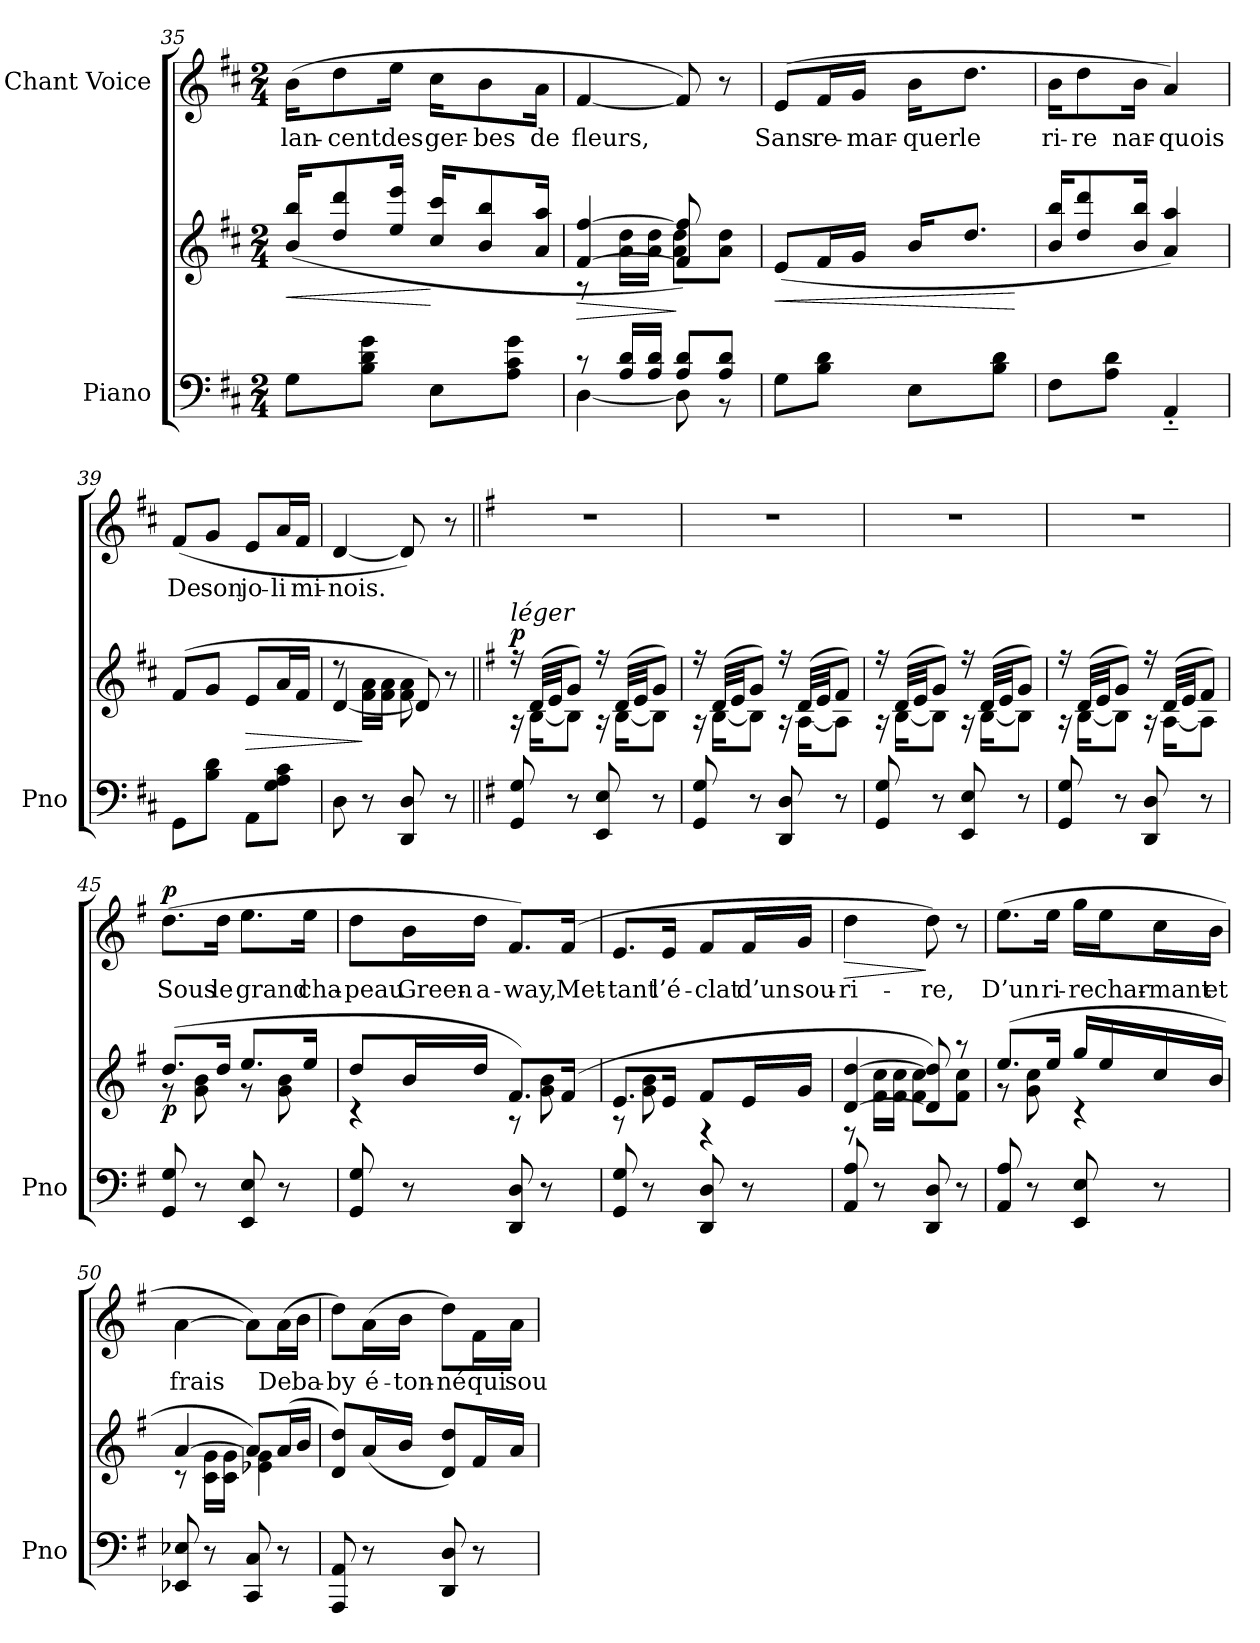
**kern	**kern	**dynam	**kern	**text	**dynam
*part2	*part2	*part2	*part1	*part1	*part1
*staff3	*staff2	*staff2/3	*staff1	*staff1	*staff1
*I"Piano	*	*	*I"Chant Voice	*	*
*I'Pno	*	*	*	*	*
*clefF4	*clefG2	*	*clefG2	*	*
*k[f#c#]	*k[f#c#]	*	*k[f#c#]	*	*
*M2/4	*M2/4	*	*M2/4	*	*
=35	=35	=35	=35	=35	=35
!	!	!LO:HP:b	!	!	!
8G\L	(16b/ 16bb/KL	<	(16b\KL	lan-	.
.	8dd/ 8ddd/	.	8dd\	-cent	.
8B\ 8d\ 8g\J	.	.	.	.	.
.	16ee/ 16eee/Jk	.	16ee\Jk	des	.
8E\L	16cc#/ 16ccc#/KL	[	16cc#\KL	ger-	.
.	8b/ 8bb/	.	8b\	-bes	.
8A\ 8c#\ 8g\J	.	.	.	.	.
.	16a/ 16aa/Jk	.	16a\Jk	de	.
=36	=36	=36	=36	=36	=36
*^	*	*	*	*	*
!	!	!	!LO:HP:b	!	!	!
*	*	*^	*	*	*	*
8r	[4D\	[<4f#/ [4ff#/	8r	>	[4f#/	fleurs,	.
16A/ 16d/LL	.	.	16a\ 16dd\LL	.	.	.	.
16A/ 16d/JJ	.	.	16a\ 16dd\JJ	.	.	.	.
8A/ 8d/L	8D\]	8f#/] 8ff#/])	8a\ 8dd\L	]	8f#/])	.	.
8A/ 8d/J	8r	8ryy	8a\ 8dd\J	.	8r	.	.
=37	=37	=37	=37	=37	=37	=37	=37
!	!	!	!	!LO:HP:b	!	!	!
*v	*v	*	*	*	*	*	*
*	*v	*v	*	*	*	*
8G\L	(8e/L	<	(8e/L	Sans	.
8B\ 8d\J	16f#/L	.	16f#/L	re-	.
.	16g/JJ	.	16g/JJ	-mar-	.
8E\L	16b/KL	.	16b\KL	-quer	.
.	8.dd/J	.	8.dd\J	le	.
8B\ 8d\J	.	.	.	.	.
.	.	[	.	.	.
=38	=38	=38	=38	=38	=38
8F#\L	16b/ 16bb/KL	.	16b\KL	ri-	.
.	8dd/ 8ddd/	.	8dd\	-re	.
8A\ 8d\J	.	.	.	.	.
.	16b/ 16bb/Jk	.	16b\Jk	nar-	.
4AA'~/	4a/ 4aa/)	.	4a/)	-quois	.
=39	=39	=39	=39	=39	=39
8GG\L	(8f#/L	.	(8f#/L	De	.
8B\ 8d\J	8g/J	.	8g/J	son	.
!	!	!LO:HP:b	!	!	!
8AA\L	8e/L	>	8e/L	jo-	.
8G\ 8A\ 8c#\J	16a/L	.	16a/L	-li	.
.	16f#/JJ	.	16f#/JJ	mi-	.
=40	=40	=40	=40	=40	=40
*	*^	*	*	*	*
8D\	8r	[<4d/	.	[4d/	-nois.	.
8r	16f#\ 16a\LL	.	]	.	.	.
.	16f#\ 16a\JJ	.	.	.	.	.
8DD/ 8D/	8f#\ 8a\	8d/])	.	8d/])	.	.
8r	8r	8ryy	.	8r	.	.
=41||	=41||	=41||	=41||	=41||	=41||	=41||
*k[f#]	*k[f#]	*	*	*k[f#]	*	*
!	!LO:TX:i:t=léger	!	!	!	!	!
!	!	!	!LO:DY:a	!	!	!
8GG/ 8G/	16r	16r	p	2r	.	.
.	(32d/LLL	[16B\KL	.	.	.	.
.	32e/JJ	.	.	.	.	.
8r	8g/J)	8B\J]	.	.	.	.
8EE/ 8E/	16r	16r	.	.	.	.
.	(32d/LLL	[16B\KL	.	.	.	.
.	32e/JJ	.	.	.	.	.
8r	8g/J)	8B\J]	.	.	.	.
=42	=42	=42	=42	=42	=42	=42
8GG/ 8G/	16r	16r	.	2r	.	.
.	(32d/LLL	[16B\KL	.	.	.	.
.	32e/JJ	.	.	.	.	.
8r	8g/J)	8B\J]	.	.	.	.
8DD/ 8D/	16r	16r	.	.	.	.
.	(32d/LLL	[16A\KL	.	.	.	.
.	32e/JJ	.	.	.	.	.
8r	8f#/J)	8A\J]	.	.	.	.
=43	=43	=43	=43	=43	=43	=43
8GG/ 8G/	16r	16r	.	2r	.	.
.	(32d/LLL	[16B\KL	.	.	.	.
.	32e/JJ	.	.	.	.	.
8r	8g/J)	8B\J]	.	.	.	.
8EE/ 8E/	16r	16r	.	.	.	.
.	(32d/LLL	[16B\KL	.	.	.	.
.	32e/JJ	.	.	.	.	.
8r	8g/J)	8B\J]	.	.	.	.
=44	=44	=44	=44	=44	=44	=44
8GG/ 8G/	16r	16r	.	2r	.	.
.	(32d/LLL	[16B\KL	.	.	.	.
.	32e/JJ	.	.	.	.	.
8r	8g/J)	8B\J]	.	.	.	.
8DD/ 8D/	16r	16r	.	.	.	.
.	(32d/LLL	[16A\KL	.	.	.	.
.	32e/JJ	.	.	.	.	.
8r	8f#/J)	8A\J]	.	.	.	.
=45	=45	=45	=45	=45	=45	=45
!	!	!	!LO:DY:b	!	!	!LO:DY:a
8GG/ 8G/	(8.dd/L	8r	p	(8.dd\L	Sous	p
8r	.	8g\ 8b\	.	.	.	.
.	16dd/Jk	.	.	16dd\Jk	le	.
8EE/ 8E/	8.ee/L	8r	.	8.ee\L	grand	.
8r	.	8g\ 8b\	.	.	.	.
.	16ee/Jk	.	.	16ee\Jk	cha-	.
=46	=46	=46	=46	=46	=46	=46
8GG/ 8G/	8dd/L	4r	.	8dd\L	-peau	.
8r	16b/L	.	.	16b\L	Green-	.
.	16dd/JJ	.	.	16dd\JJ	-a-	.
8DD/ 8D/	8.f#/L)	8r	.	8.f#/L)	-way,	.
8r	.	8g\ 8b\	.	.	.	.
.	(16f#/Jk	.	.	(16f#/Jk	Met-	.
=47	=47	=47	=47	=47	=47	=47
8GG/ 8G/	8.e/L	8r	.	8.e/L	-tant	.
8r	.	8g\ 8b\	.	.	.	.
.	16e/Jk	.	.	16e/Jk	l’é-	.
8DD/ 8D/	8f#/L	4r	.	8f#/L	-clat	.
8r	16e/L	.	.	16f#/L	d’un	.
.	16g/JJ	.	.	16g/JJ	sou-	.
=48	=48	=48	=48	=48	=48	=48
!	!	!	!	!	!	!LO:HP:b
8AA/ 8A/	[<4d/ [4dd/	8r	.	4dd\	-ri-	>
8r	.	16f#\ 16cc\LL	.	.	.	.
.	.	16f#\ 16cc\JJ	.	.	.	.
8DD/ 8D/	8d/] 8dd/])	8f#\ 8cc\L	.	8dd\)	-re,	]
8r	8r	8f#\ 8cc\J	.	8r	.	.
=49	=49	=49	=49	=49	=49	=49
8AA/ 8A/	(8.ee/L	8r	.	(8.ee\L	D’un	.
8r	.	8g\ 8cc\	.	.	.	.
.	16ee/Jk	.	.	16ee\Jk	ri-	.
8EE/ 8E/	16gg/LL	4r	.	16gg\LL	-re	.
.	16ee/	.	.	16ee\J	char-	.
8r	16cc/	.	.	16cc\L	-mant	.
.	16b/JJ	.	.	16b\JJ	et	.
=50	=50	=50	=50	=50	=50	=50
8EE-X/ 8E-X/	[4a/	8r	.	[4a\	frais	.
8r	.	16c\ 16g\LL	.	.	.	.
.	.	16c\ 16g\JJ	.	.	.	.
8CC/ 8C/	8a/L])	4e-X\ 4g\	.	8a\L])	.	.
8r	(16a/L	.	.	(16a\L	De	.
.	16b/JJ	.	.	16b\JJ	ba-	.
*	*v	*v	*	*	*	*
=51	=51	=51	=51	=51	=51
8AAA/ 8AA/	8d/ 8dd/L)	.	8dd\L)	-by	.
8r	(>16a/L	.	(16a\L	é-	.
.	16b/JJ	.	16b\JJ	-ton-	.
8DD/ 8D/	8d/ 8dd/L)	.	8dd\L)	-né	.
8r	16f#/L	.	16f#\L	qui	.
.	16a/JJ	.	16a\JJ	sou-	.
=	=	=	=	=	=
*-	*-	*-	*-	*-	*-
